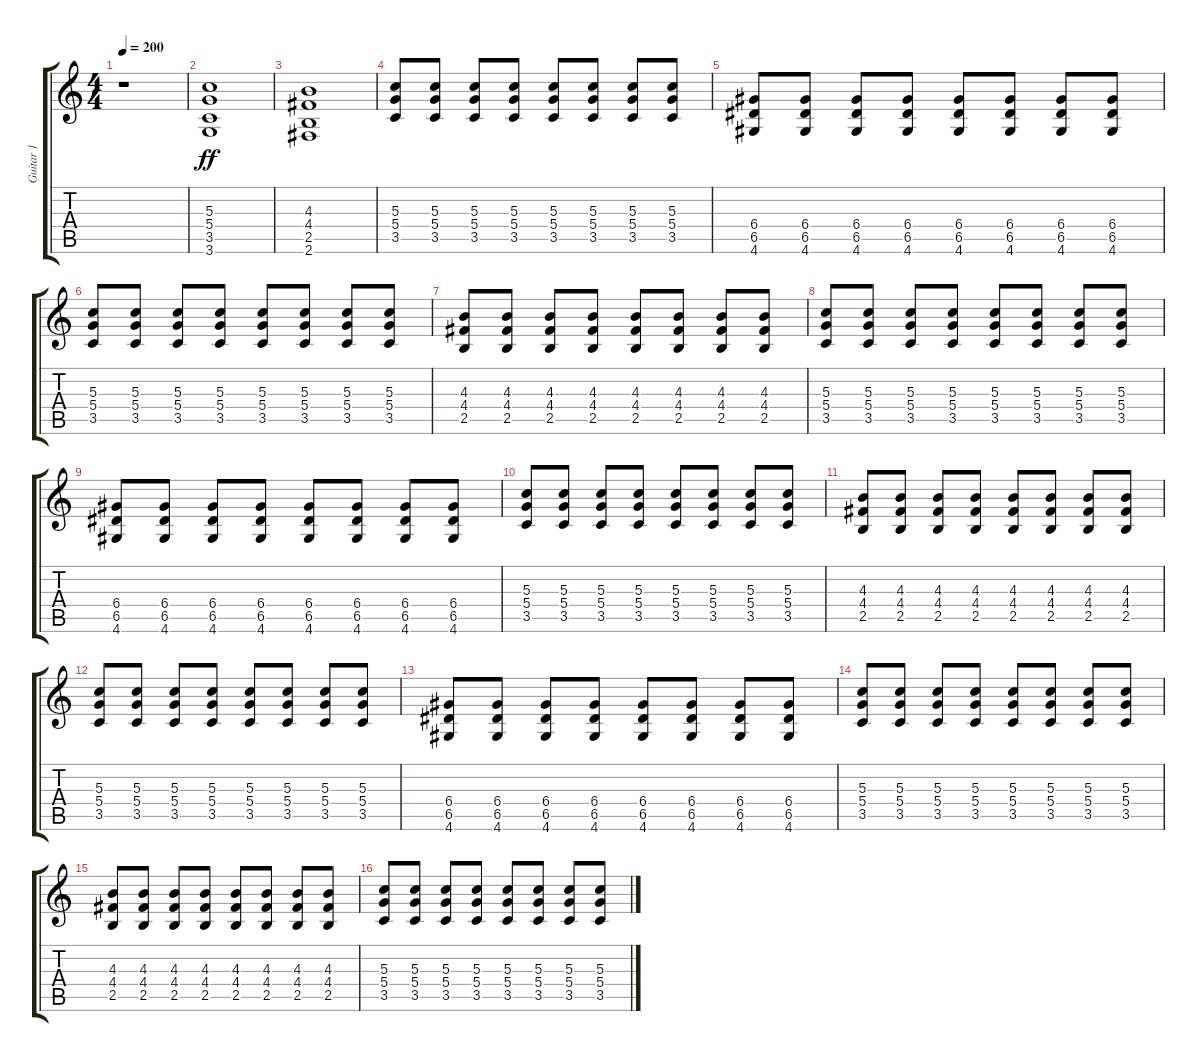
\track ("Guitar 1" "Guitar 1") {instrument distortionguitar}
\staff {score tabs}
\tuning (E4 B3 G3 D3 A2 E2) {hide}
\ts (4 4)
\tempo 200
\clef g2
\ks c
r.1{dy ff} |
(5.3 5.4 3.5 3.6).1 |
(4.3 4.4 2.5 2.6).1 |
(5.3 5.4 3.5).8 (5.3 5.4 3.5).8 (5.3 5.4 3.5).8 (5.3 5.4 3.5).8 (5.3 5.4 3.5).8 (5.3 5.4 3.5).8 (5.3 5.4 3.5).8 (5.3 5.4 3.5).8 |
(6.4 6.5 4.6).8 (6.4 6.5 4.6).8 (6.4 6.5 4.6).8 (6.4 6.5 4.6).8 (6.4 6.5 4.6).8 (6.4 6.5 4.6).8 (6.4 6.5 4.6).8 (6.4 6.5 4.6).8 |
(5.3 5.4 3.5).8 (5.3 5.4 3.5).8 (5.3 5.4 3.5).8 (5.3 5.4 3.5).8 (5.3 5.4 3.5).8 (5.3 5.4 3.5).8 (5.3 5.4 3.5).8 (5.3 5.4 3.5).8 |
(4.3 4.4 2.5).8 (4.3 4.4 2.5).8 (4.3 4.4 2.5).8 (4.3 4.4 2.5).8 (4.3 4.4 2.5).8 (4.3 4.4 2.5).8 (4.3 4.4 2.5).8 (4.3 4.4 2.5).8 |
(5.3 5.4 3.5).8 (5.3 5.4 3.5).8 (5.3 5.4 3.5).8 (5.3 5.4 3.5).8 (5.3 5.4 3.5).8 (5.3 5.4 3.5).8 (5.3 5.4 3.5).8 (5.3 5.4 3.5).8 |
(6.4 6.5 4.6).8 (6.4 6.5 4.6).8 (6.4 6.5 4.6).8 (6.4 6.5 4.6).8 (6.4 6.5 4.6).8 (6.4 6.5 4.6).8 (6.4 6.5 4.6).8 (6.4 6.5 4.6).8 |
(5.3 5.4 3.5).8 (5.3 5.4 3.5).8 (5.3 5.4 3.5).8 (5.3 5.4 3.5).8 (5.3 5.4 3.5).8 (5.3 5.4 3.5).8 (5.3 5.4 3.5).8 (5.3 5.4 3.5).8 |
(4.3 4.4 2.5).8 (4.3 4.4 2.5).8 (4.3 4.4 2.5).8 (4.3 4.4 2.5).8 (4.3 4.4 2.5).8 (4.3 4.4 2.5).8 (4.3 4.4 2.5).8 (4.3 4.4 2.5).8 |
(5.3 5.4 3.5).8 (5.3 5.4 3.5).8 (5.3 5.4 3.5).8 (5.3 5.4 3.5).8 (5.3 5.4 3.5).8 (5.3 5.4 3.5).8 (5.3 5.4 3.5).8 (5.3 5.4 3.5).8 |
(6.4 6.5 4.6).8 (6.4 6.5 4.6).8 (6.4 6.5 4.6).8 (6.4 6.5 4.6).8 (6.4 6.5 4.6).8 (6.4 6.5 4.6).8 (6.4 6.5 4.6).8 (6.4 6.5 4.6).8 |
(5.3 5.4 3.5).8 (5.3 5.4 3.5).8 (5.3 5.4 3.5).8 (5.3 5.4 3.5).8 (5.3 5.4 3.5).8 (5.3 5.4 3.5).8 (5.3 5.4 3.5).8 (5.3 5.4 3.5).8 |
(4.3 4.4 2.5).8 (4.3 4.4 2.5).8 (4.3 4.4 2.5).8 (4.3 4.4 2.5).8 (4.3 4.4 2.5).8 (4.3 4.4 2.5).8 (4.3 4.4 2.5).8 (4.3 4.4 2.5).8 |
(5.3 5.4 3.5).8 (5.3 5.4 3.5).8 (5.3 5.4 3.5).8 (5.3 5.4 3.5).8 (5.3 5.4 3.5).8 (5.3 5.4 3.5).8 (5.3 5.4 3.5).8 (5.3 5.4 3.5).8
